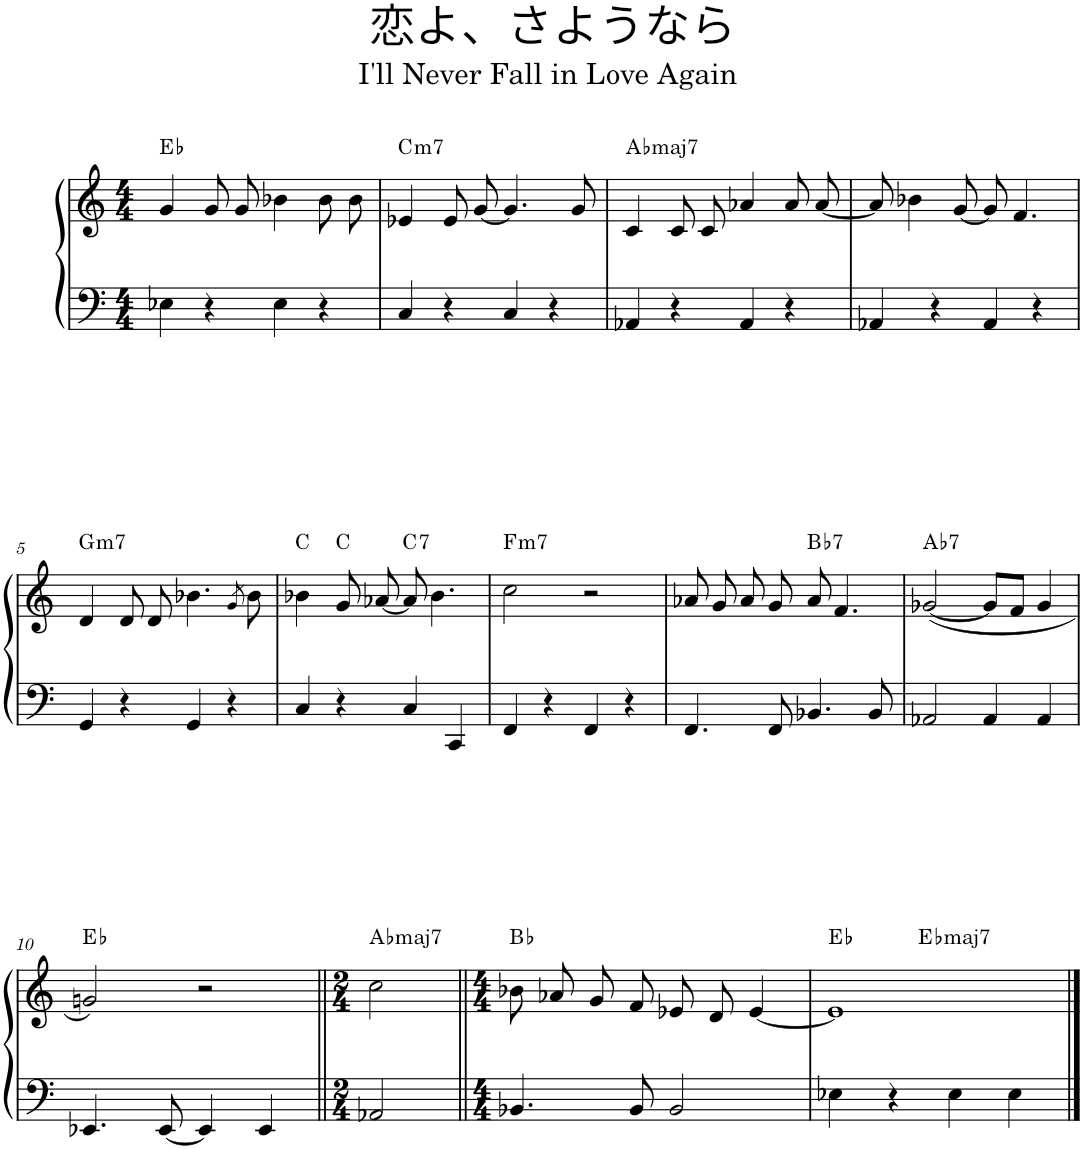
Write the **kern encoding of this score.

**kern	**kern	**harte
*part1	*part1	*part1
*staff2	*staff1	*
*I"Track 2	*	*
*clefF4	*clefG2	*
*k[]	*k[]	*
*M4/4	*M4/4	*
=1	=1	=1
!	!	!LO:H:kt=♭
4E-X\	4g/	.
4r	8g/	.
.	8g/	.
4E-\	4b-X\	.
4r	8b-\	.
.	8b-\	.
=2	=2	=2
!	!	!LO:H:kt=m7
4C/	4e-X/	C:min7
4r	8e-/	.
.	[8g/	.
4C/	4.g/]	.
4r	.	.
.	8g/	.
=3	=3	=3
!	!	!LO:H:kt=♭maj
4AA-X/	4c/	.
4r	8c/	.
.	8c/	.
4AA-/	4a-X/	.
4r	8a-/	.
.	[8a-/	.
=4	=4	=4
4AA-X/	8a-/]	.
.	4b-X\	.
4r	.	.
.	[8g/	.
4AA-/	8g/]	.
.	4.f/	.
4r	.	.
!!LO:LB:g=z
=5	=5	=5
!	!	!LO:H:kt=m7
4GG/	4d/	G:min7
4r	8d/	.
.	8d/	.
4GG/	4.b-X\	.
4r	.	.
.	8qg/	.
.	8b-\	.
=6	=6	=6
4C/	4b-X\	C:maj
4r	8g/	C:maj
.	[8a-X/	.
!	!	!LO:H:kt=7
4C/	8a-/]	C:7
.	4.b-\	.
4CC/	.	.
=7	=7	=7
!	!	!LO:H:kt=m7
4FF/	2cc\	F:min7
4r	.	.
4FF/	2r	.
4r	.	.
=8	=8	=8
4.FF/	8a-X/	.
.	8g/	.
.	8a-/	.
8FF/	8g/	.
!	!	!LO:H:kt=♭
4.BB-X/	8a-/	.
.	4.f/	.
8BB-/	.	.
=9	=9	=9
!	!	!LO:H:kt=♭
2AA-X/	(<[2g-X/	.
4AA-/	8g-/L]	.
.	8f/J	.
4AA-/	4g-/	.
!!LO:LB:g=z
=10	=10	=10
!	!	!LO:H:kt=♭
4.EE-X/	2gn/)	.
[8EE-/	.	.
4EE-/]	2r	.
4EE-/	.	.
=11||	=11||	=11||
*M2/4	*M2/4	*
!	!	!LO:H:kt=♭maj
2AA-X/	2cc\	.
=12||	=12||	=12||
*M4/4	*M4/4	*
!	!	!LO:H:kt=♭
4.BB-X/	8b-X\	.
.	8a-X/	.
.	8g/	.
8BB-/	8f/	.
2BB-/	8e-X/	.
.	8d/	.
.	[4e-/	.
=13	=13	=13
!	!	!LO:H:kt=♭
*	*^	*
4E-X\	1e-]	4.ryy	.
4r	.	.	.
!	!	!	!LO:H:kt=♭maj
.	.	2ryy	.
4E-\	.	.	.
4E-\	.	.	.
.	.	8ryy	.
*	*v	*v	*
==	==	==
*-	*-	*-
